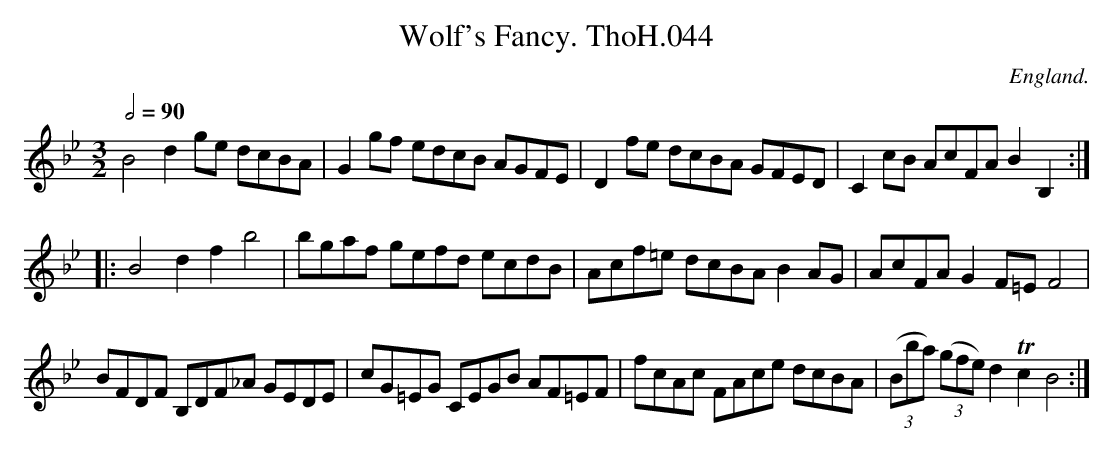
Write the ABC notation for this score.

X:1
T:Wolf's Fancy. ThoH.044
Q:1/2=90
M:3/2
L:1/8
O:England.
K:Bb
B4d2ge dcBA|G2gf edcB AGFE|D2fe dcBA GFED|C2cB AcFAB2B,2:|
|:B4d2f2b4|bgaf gefd ecdB|Acf=e dcBAB2AG|AcFA G2F=EF4|
BFDF B,DF_A GEDE|cG=EG CEGB AF=EF|fcAc FAce dcBA|((3Bba) ((3gfe)d2Tc2B4:|
